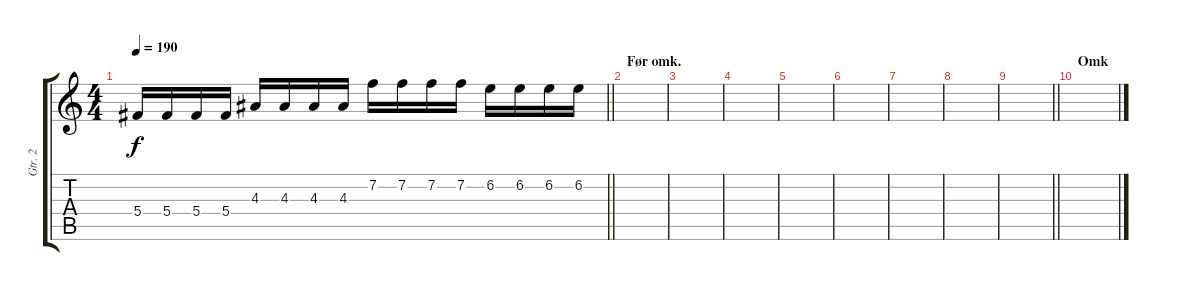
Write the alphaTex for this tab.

\track ("Gtr. 2" "Gtr. 2") {instrument distortionguitar}
\staff {score tabs}
\tuning (Eb4 Bb3 Gb3 Db3 Ab2 Eb2) {hide}
\ts (4 4)
\tempo 190
\clef g2
\barLineRight lightlight
\ks c
5.4.16{dy f} 5.4.16 5.4.16 5.4.16 4.3.16 4.3.16 4.3.16 4.3.16 7.2.16 7.2.16 7.2.16 7.2.16 6.2.16 6.2.16 6.2.16 6.2.16 |
\section ("" "Før omk.")
|
|
|
|
|
|
|
\barLineRight lightlight
|
\section ("" "Omk")
